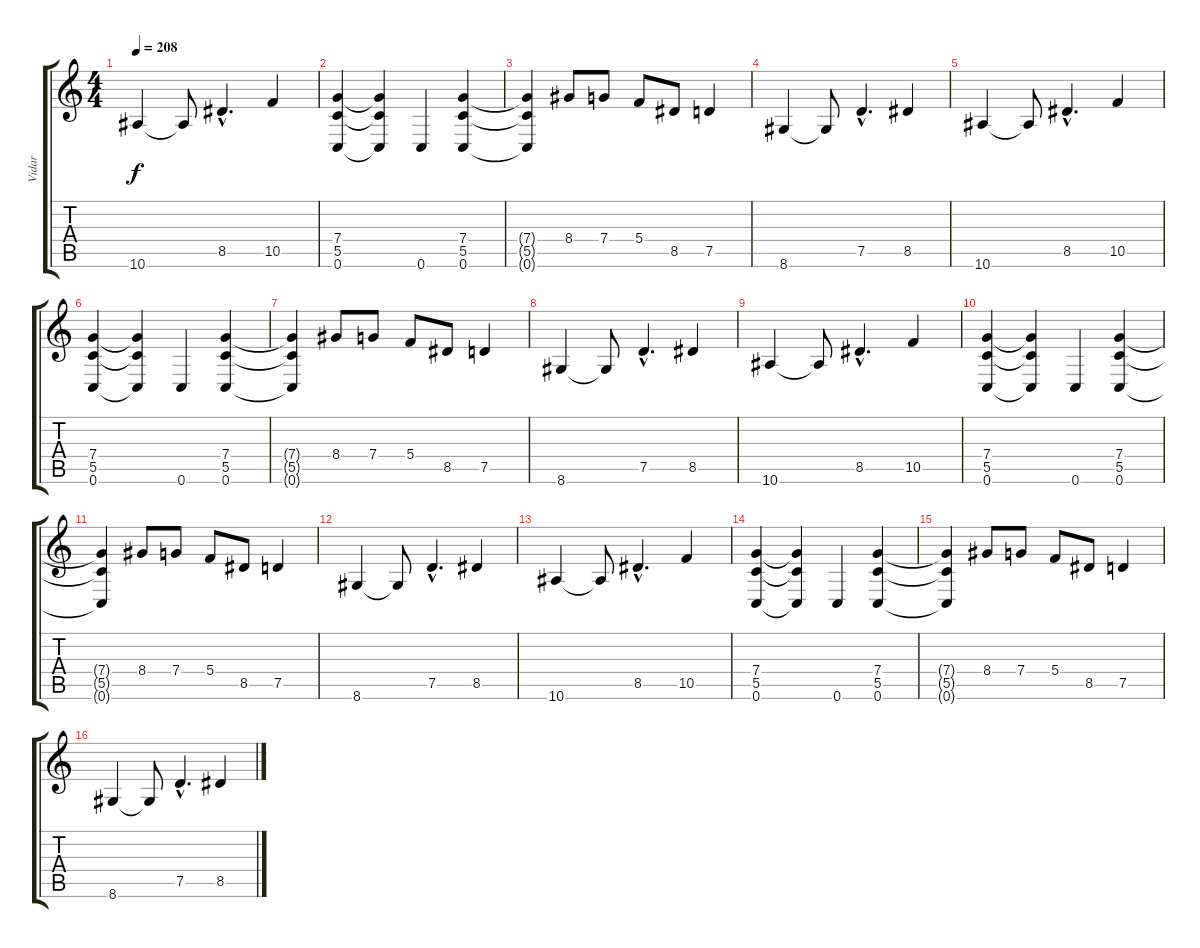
\track ("Vidar" "Vidar") {instrument overdrivenguitar}
\staff {score tabs}
\tuning (D4 A3 F3 C3 G2 C2) {hide}
\ts (4 4)
\tempo 208
\clef g2
\ks c
10.6.4{dy f} 10.6{t}.8 8.5{hac}.4{d} 10.5.4 |
(7.4 5.5 0.6).4 (7.4{t} 5.5{t} 0.6{t}).4 0.6.4 (7.4 5.5 0.6).4 |
(7.4{t} 5.5{t} 0.6{t}).4 8.4.8 7.4.8 5.4.8 8.5.8 7.5.4 |
8.6.4 8.6{t}.8 7.5{hac}.4{d} 8.5.4 |
10.6.4 10.6{t}.8 8.5{hac}.4{d} 10.5.4 |
(7.4 5.5 0.6).4 (7.4{t} 5.5{t} 0.6{t}).4 0.6.4 (7.4 5.5 0.6).4 |
(7.4{t} 5.5{t} 0.6{t}).4 8.4.8 7.4.8 5.4.8 8.5.8 7.5.4 |
8.6.4 8.6{t}.8 7.5{hac}.4{d} 8.5.4 |
10.6.4 10.6{t}.8 8.5{hac}.4{d} 10.5.4 |
(7.4 5.5 0.6).4 (7.4{t} 5.5{t} 0.6{t}).4 0.6.4 (7.4 5.5 0.6).4 |
(7.4{t} 5.5{t} 0.6{t}).4 8.4.8 7.4.8 5.4.8 8.5.8 7.5.4 |
8.6.4 8.6{t}.8 7.5{hac}.4{d} 8.5.4 |
10.6.4 10.6{t}.8 8.5{hac}.4{d} 10.5.4 |
(7.4 5.5 0.6).4 (7.4{t} 5.5{t} 0.6{t}).4 0.6.4 (7.4 5.5 0.6).4 |
(7.4{t} 5.5{t} 0.6{t}).4 8.4.8 7.4.8 5.4.8 8.5.8 7.5.4 |
8.6.4 8.6{t}.8 7.5{hac}.4{d} 8.5.4
